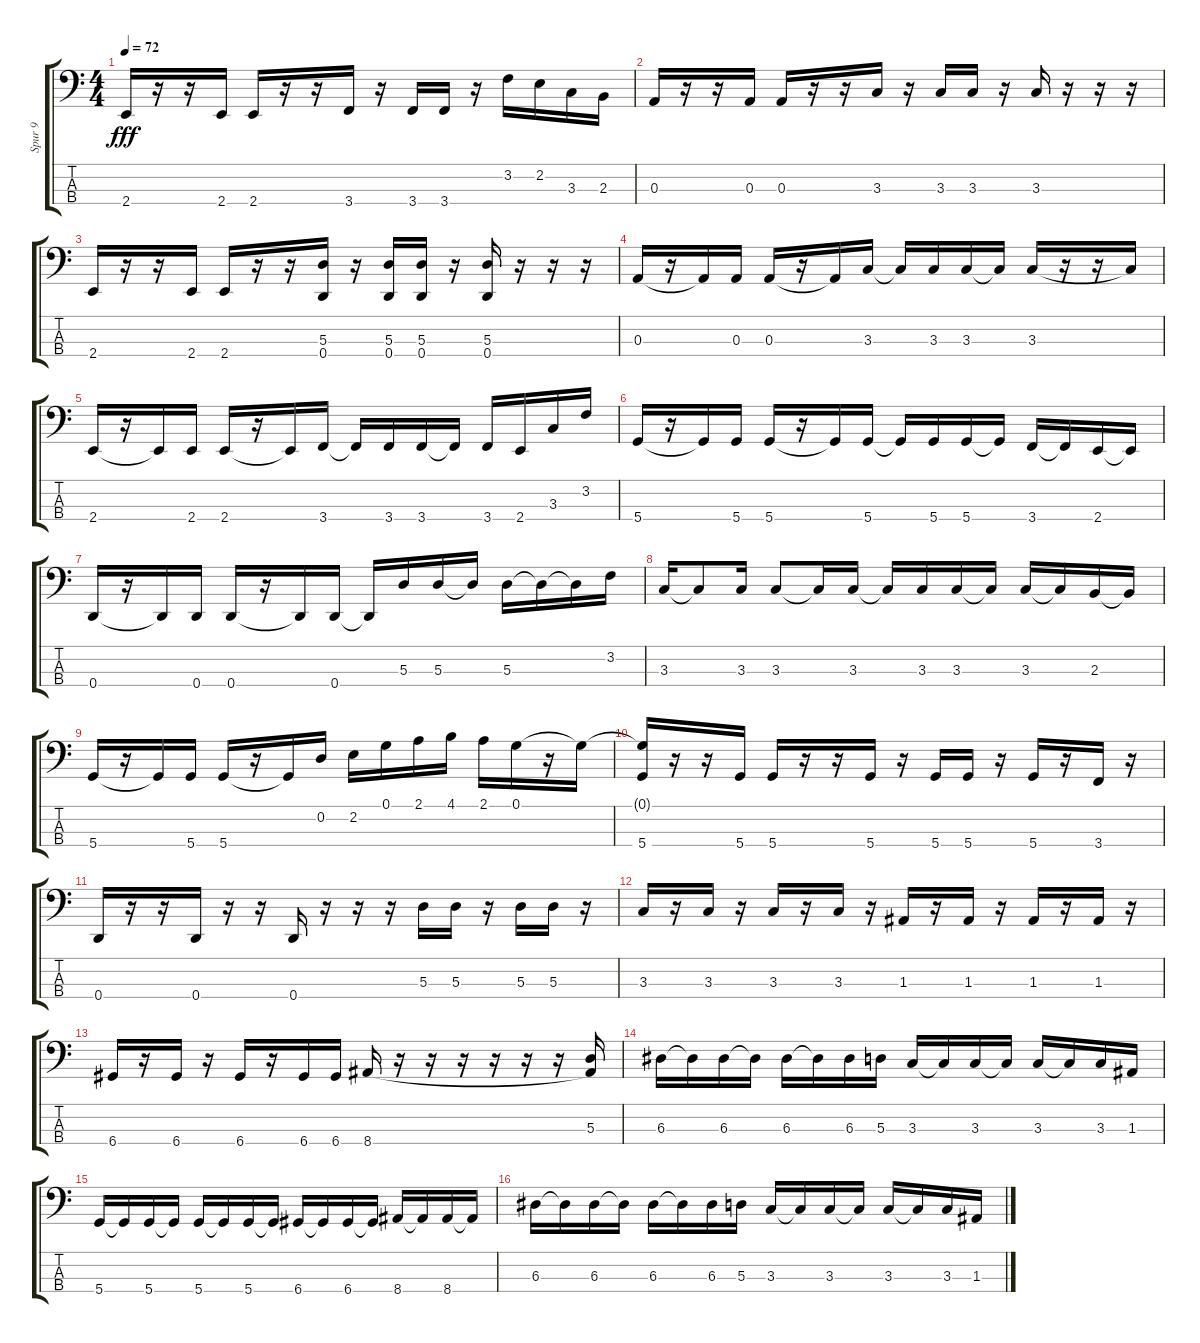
\track ("Spur 9" "Spur 9") {instrument electricbassfinger}
\staff {score tabs}
\tuning (G2 D2 A1 D1) {hide}
\ts (4 4)
\tempo 72
\clef f4
\ks c
2.4.16{dy fff} r.16 r.16 2.4.16 2.4.16 r.16 r.16 3.4.16 r.16 3.4.16 3.4.16 r.16 3.2.16 2.2.16 3.3.16 2.3.16 |
0.3.16 r.16 r.16 0.3.16 0.3.16 r.16 r.16 3.3.16 r.16 3.3.16 3.3.16 r.16 3.3.16 r.16 r.16 r.16 |
2.4.16 r.16 r.16 2.4.16 2.4.16 r.16 r.16 (5.3 0.4).16 r.16 (5.3 0.4).16 (5.3 0.4).16 r.16 (5.3 0.4).16 r.16 r.16 r.16 |
0.3.16 r.16 0.3{t}.16 0.3.16 0.3.16 r.16 0.3{t}.16 3.3.16 3.3{t}.16 3.3.16 3.3.16 3.3{t}.16 3.3.16 r.16 r.16 3.3{t}.16 |
2.4.16 r.16 2.4{t}.16 2.4.16 2.4.16 r.16 2.4{t}.16 3.4.16 3.4{t}.16 3.4.16 3.4.16 3.4{t}.16 3.4.16 2.4.16 3.3.16 3.2.16 |
5.4.16 r.16 5.4{t}.16 5.4.16 5.4.16 r.16 5.4{t}.16 5.4.16 5.4{t}.16 5.4.16 5.4.16 5.4{t}.16 3.4.16 3.4{t}.16 2.4.16 2.4{t}.16 |
0.4.16 r.16 0.4{t}.16 0.4.16 0.4.16 r.16 0.4{t}.16 0.4.16 0.4{t}.16 5.3.16 5.3.16 5.3{t}.16 5.3.16 5.3{t}.16 5.3{t}.16 3.2.16 |
3.3.16 3.3{t}.8 3.3.16 3.3.8 3.3{t}.16 3.3.16 3.3{t}.16 3.3.16 3.3.16 3.3{t}.16 3.3.16 3.3{t}.16 2.3.16 2.3{t}.16 |
5.4.16 r.16 5.4{t}.16 5.4.16 5.4.16 r.16 5.4{t}.16 0.2.16 2.2.16 0.1.16 2.1.16 4.1.16 2.1.16 0.1.16 r.16 0.1{t}.16 |
(0.1{t} 5.4).16 r.16 r.16 5.4.16 5.4.16 r.16 r.16 5.4.16 r.16 5.4.16 5.4.16 r.16 5.4.16 r.16 3.4.16 r.16 |
0.4.16 r.16 r.16 0.4.16 r.16 r.16 0.4.16 r.16 r.16 r.16 5.3.16 5.3.16 r.16 5.3.16 5.3.16 r.16 |
3.3.16 r.16 3.3.16 r.16 3.3.16 r.16 3.3.16 r.16 1.3.16 r.16 1.3.16 r.16 1.3.16 r.16 1.3.16 r.16 |
6.4.16 r.16 6.4.16 r.16 6.4.16 r.16 6.4.16 6.4.16 8.4.16 r.16 r.16 r.16 r.16 r.16 r.16 (5.3 8.4{t}).16 |
6.3.16 6.3{t}.16 6.3.16 6.3{t}.16 6.3.16 6.3{t}.16 6.3.16 5.3.16 3.3.16 3.3{t}.16 3.3.16 3.3{t}.16 3.3.16 3.3{t}.16 3.3.16 1.3.16 |
5.4.16 5.4{t}.16 5.4.16 5.4{t}.16 5.4.16 5.4{t}.16 5.4.16 5.4{t}.16 6.4.16 6.4{t}.16 6.4.16 6.4{t}.16 8.4.16 8.4{t}.16 8.4.16 8.4{t}.16 |
6.3.16 6.3{t}.16 6.3.16 6.3{t}.16 6.3.16 6.3{t}.16 6.3.16 5.3.16 3.3.16 3.3{t}.16 3.3.16 3.3{t}.16 3.3.16 3.3{t}.16 3.3.16 1.3.16
